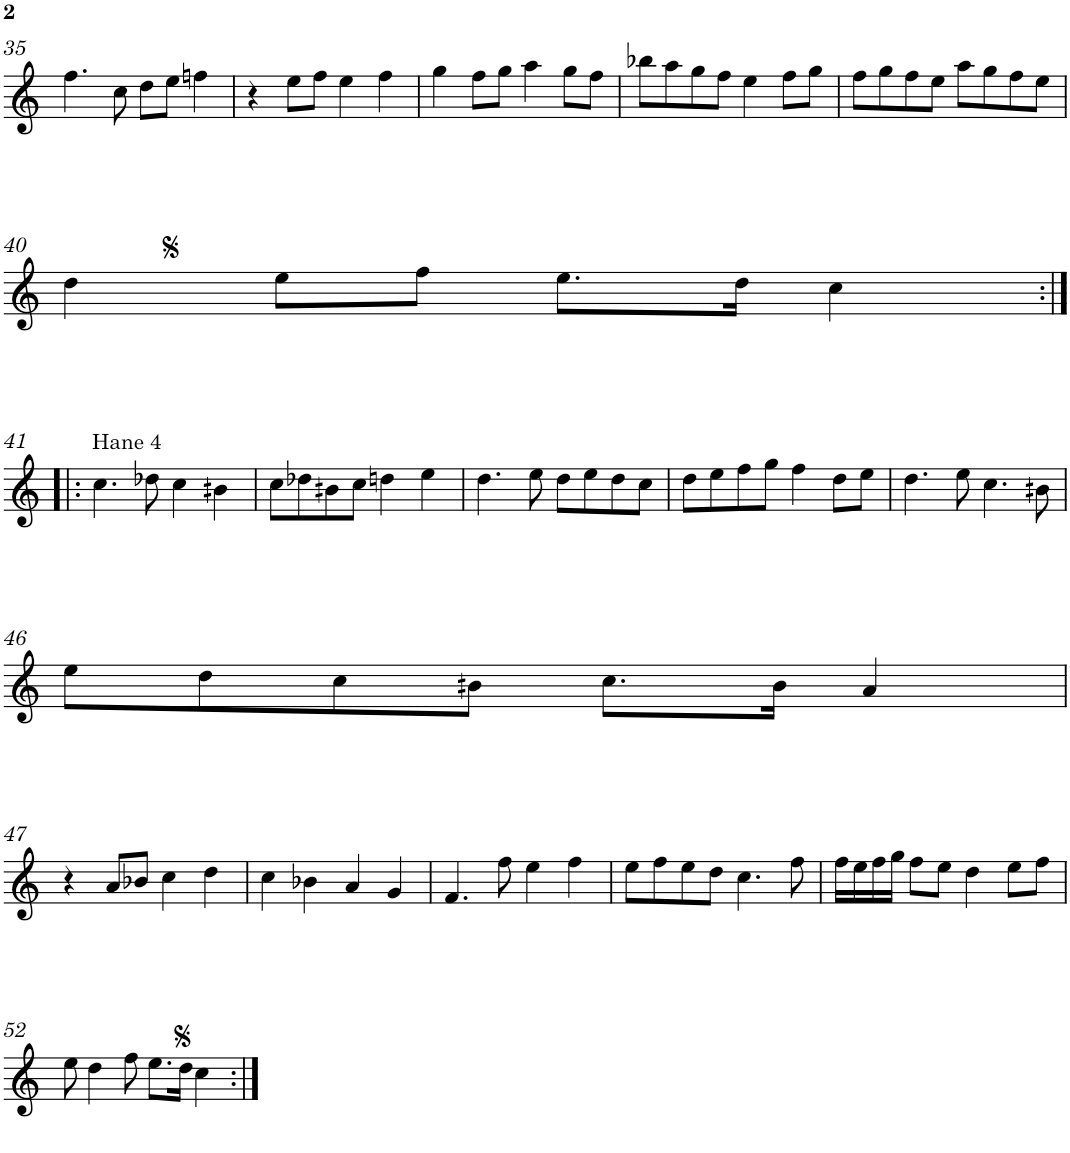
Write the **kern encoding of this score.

**kern
*part1
*staff1
*I"Piano
*I'Pno.
!!LO:PB:g=z
*clefG2
*k[]
*M4/4
*met(c)
=35
4.ff\
8cc\
8dd\L
8ee\J
4ffn\
=36
4r
8ee\L
8ff\J
4ee\
4ff\
=37
4gg\
8ff\L
8gg\J
4aa\
8gg\L
8ff\J
=38
8bb-X\L
8aa\
8gg\
8ff\J
4ee\
8ff\L
8gg\J
=39
8ff\L
8gg\
8ff\
8ee\J
8aa\L
8gg\
8ff\
8ee\J
!!LO:LB:g=z
=40
4dd\
8ee\L
8ff\J
8.ee\L
16dd\Jk
4cc\
!!LO:LB:g=z
=41:|!|:
!LO:TX:a:t=Hane 4
4.cc\
8dd-X\
4cc\
4bn\
=42
8cc\L
8dd-X\
8bn\
8cc\J
4ddn\
4ee\
=43
4.dd\
8ee\
8dd\L
8ee\
8dd\
8cc\J
=44
8dd\L
8ee\
8ff\
8gg\J
4ff\
8dd\L
8ee\J
=45
4.dd\
8ee\
4.cc\
8bn\
!!LO:LB:g=z
=46
8ee\L
8dd\
8cc\
8bn\J
8.cc\L
16b\Jk
4a/
!!LO:LB:g=z
=47
4r
8a/L
8b-X/J
4cc\
4dd\
=48
4cc\
4b-X\
4a/
4g/
=49
4.f/
8ff\
4ee\
4ff\
=50
8ee\L
8ff\
8ee\
8dd\J
4.cc\
8ff\
=51
16ff\LL
16ee\
16ff\
16gg\JJ
8ff\L
8ee\J
4dd\
8ee\L
8ff\J
!!LO:LB:g=z
=52
8ee\
4dd\
8ff\
8.ee\L
16dd\Jk
4cc\
=:|!
*-
